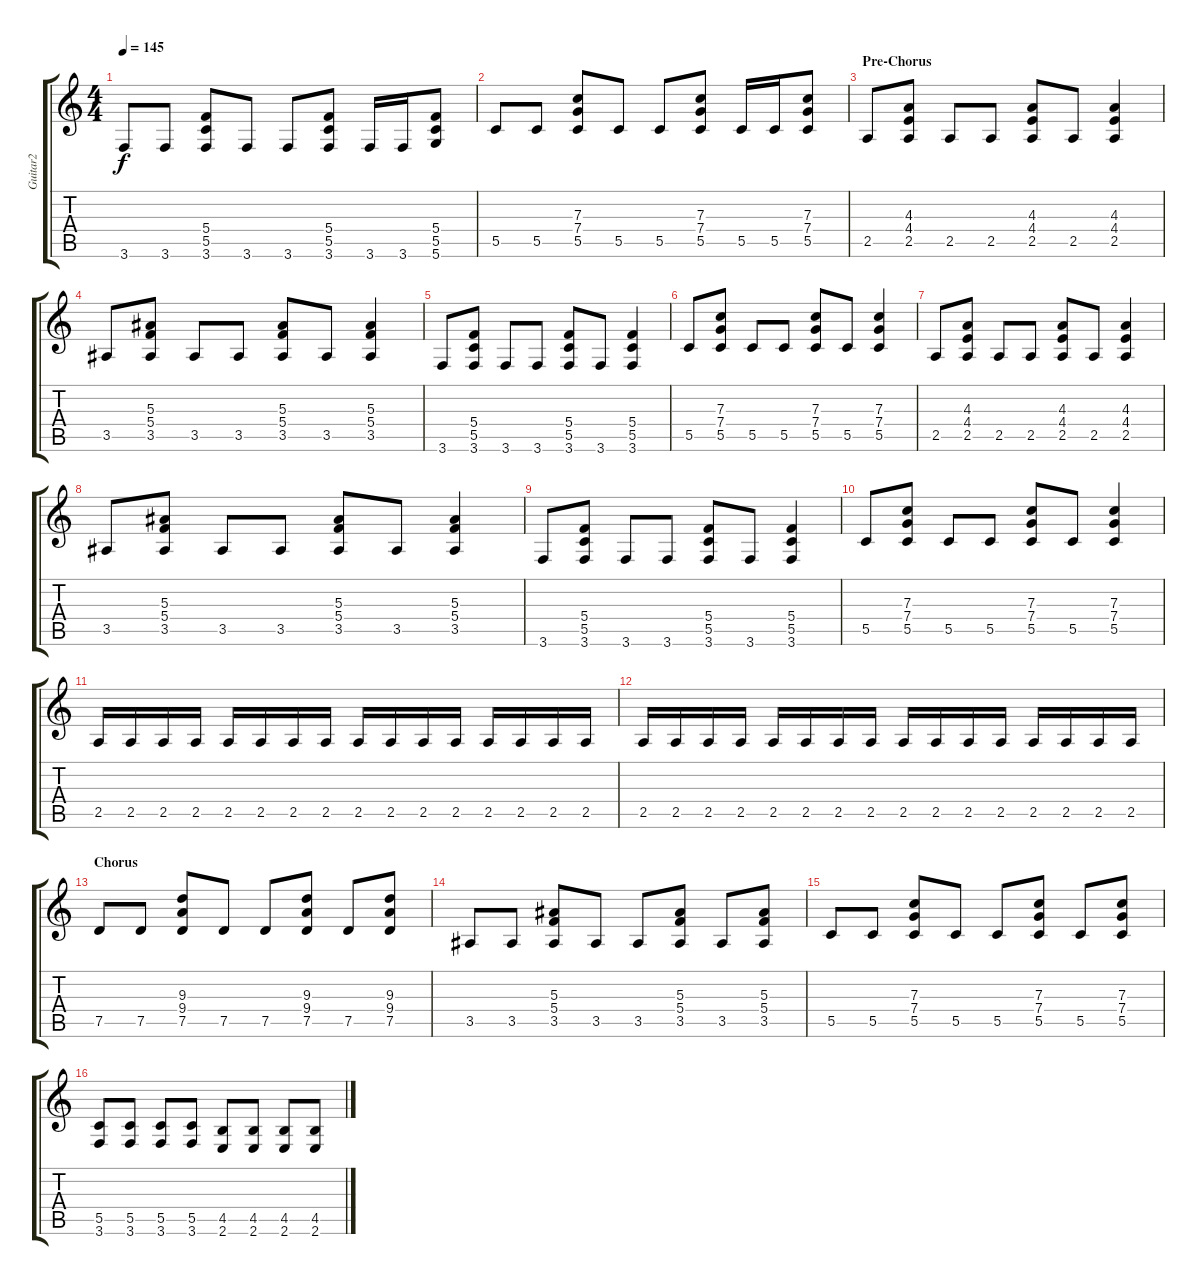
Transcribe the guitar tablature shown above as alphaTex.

\track ("Guitar2" "Guitar2") {instrument distortionguitar}
\staff {score tabs}
\tuning (D4 A3 F3 C3 G2 D2) {hide}
\ts (4 4)
\tempo 145
\clef g2
\ks c
3.6.8{dy f} 3.6.8 (5.4 5.5 3.6).8 3.6.8 3.6.8 (5.4 5.5 3.6).8 3.6.16 3.6.16 (5.4 5.5 5.6).8 |
5.5.8 5.5.8 (7.3 7.4 5.5).8 5.5.8 5.5.8 (7.3 7.4 5.5).8 5.5.16 5.5.16 (7.3 7.4 5.5).8 |
\section ("" "Pre-Chorus")
2.5.8 (4.3 4.4 2.5).8 2.5.8 2.5.8 (4.3 4.4 2.5).8 2.5.8 (4.3 4.4 2.5).4 |
3.5.8 (5.3 5.4 3.5).8 3.5.8 3.5.8 (5.3 5.4 3.5).8 3.5.8 (5.3 5.4 3.5).4 |
3.6.8 (5.4 5.5 3.6).8 3.6.8 3.6.8 (5.4 5.5 3.6).8 3.6.8 (5.4 5.5 3.6).4 |
5.5.8 (7.3 7.4 5.5).8 5.5.8 5.5.8 (7.3 7.4 5.5).8 5.5.8 (7.3 7.4 5.5).4 |
2.5.8 (4.3 4.4 2.5).8 2.5.8 2.5.8 (4.3 4.4 2.5).8 2.5.8 (4.3 4.4 2.5).4 |
3.5.8 (5.3 5.4 3.5).8 3.5.8 3.5.8 (5.3 5.4 3.5).8 3.5.8 (5.3 5.4 3.5).4 |
3.6.8 (5.4 5.5 3.6).8 3.6.8 3.6.8 (5.4 5.5 3.6).8 3.6.8 (5.4 5.5 3.6).4 |
5.5.8 (7.3 7.4 5.5).8 5.5.8 5.5.8 (7.3 7.4 5.5).8 5.5.8 (7.3 7.4 5.5).4 |
2.5.16 2.5.16 2.5.16 2.5.16 2.5.16 2.5.16 2.5.16 2.5.16 2.5.16 2.5.16 2.5.16 2.5.16 2.5.16 2.5.16 2.5.16 2.5.16 |
2.5.16 2.5.16 2.5.16 2.5.16 2.5.16 2.5.16 2.5.16 2.5.16 2.5.16 2.5.16 2.5.16 2.5.16 2.5.16 2.5.16 2.5.16 2.5.16 |
\section ("" "Chorus")
7.5.8 7.5.8 (9.3 9.4 7.5).8 7.5.8 7.5.8 (9.3 9.4 7.5).8 7.5.8 (9.3 9.4 7.5).8 |
3.5.8 3.5.8 (5.3 5.4 3.5).8 3.5.8 3.5.8 (5.3 5.4 3.5).8 3.5.8 (5.3 5.4 3.5).8 |
5.5.8 5.5.8 (7.3 7.4 5.5).8 5.5.8 5.5.8 (7.3 7.4 5.5).8 5.5.8 (7.3 7.4 5.5).8 |
(5.5 3.6).8 (5.5 3.6).8 (5.5 3.6).8 (5.5 3.6).8 (4.5 2.6).8 (4.5 2.6).8 (4.5 2.6).8 (4.5 2.6).8
